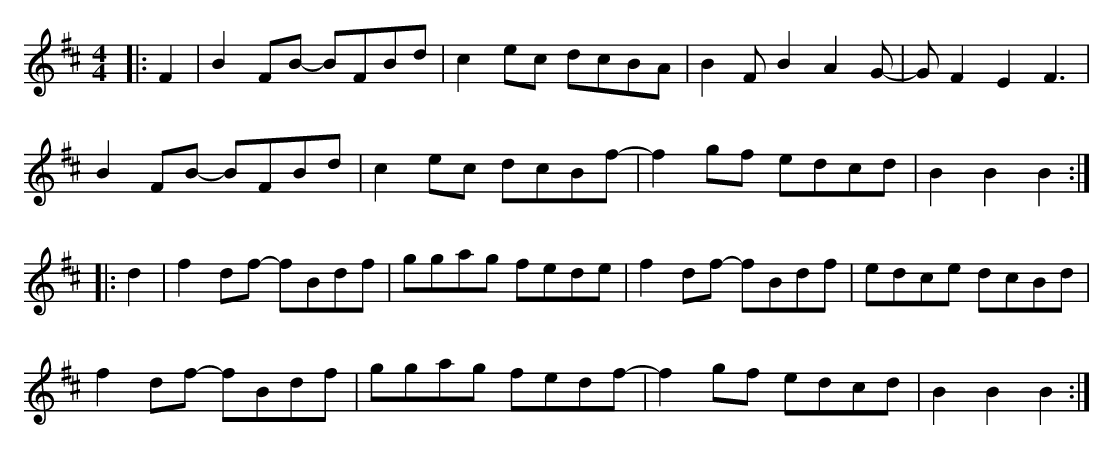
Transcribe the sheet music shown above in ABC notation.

X:1
M:4/4
K:Bmin
|:F2|B2FB- BFBd|c2ec dcBA|B2F B2 A2 G-|GF2 E2 F3|
B2FB- BFBd|c2ec dcBf-|f2gf edcd|B2 B2 B2:|
|:d2|f2df- fBdf|ggag fede|f2df- fBdf|edce dcBd|
f2df- fBdf|ggag fedf-|f2 gf edcd|B2 B2 B2:|
